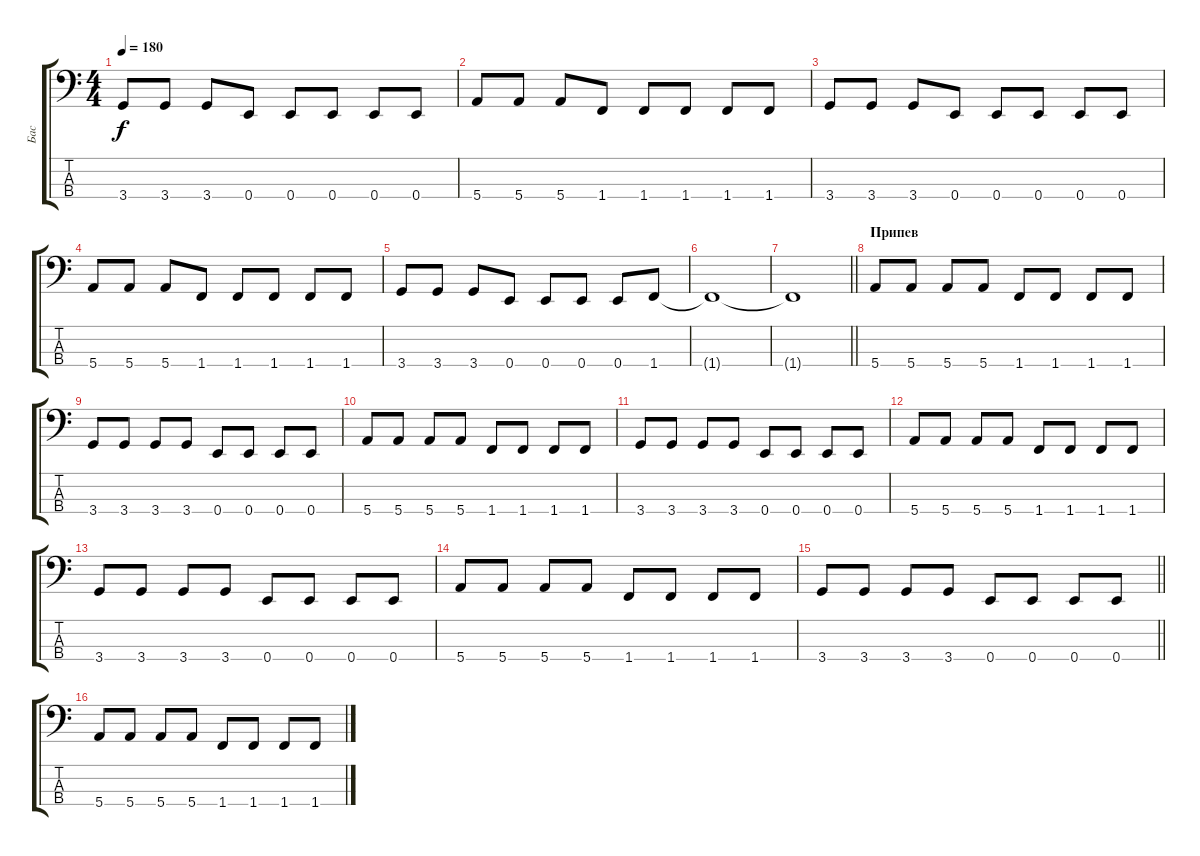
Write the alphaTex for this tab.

\track ("Бас" "Бас") {instrument electricbassfinger}
\staff {score tabs}
\tuning (G2 D2 A1 E1) {hide}
\ts (4 4)
\tempo 180
\clef f4
\ks c
3.4.8{dy f} 3.4.8 3.4.8 0.4.8 0.4.8 0.4.8 0.4.8 0.4.8 |
5.4.8 5.4.8 5.4.8 1.4.8 1.4.8 1.4.8 1.4.8 1.4.8 |
3.4.8 3.4.8 3.4.8 0.4.8 0.4.8 0.4.8 0.4.8 0.4.8 |
5.4.8 5.4.8 5.4.8 1.4.8 1.4.8 1.4.8 1.4.8 1.4.8 |
3.4.8 3.4.8 3.4.8 0.4.8 0.4.8 0.4.8 0.4.8 1.4.8 |
1.4{t}.1 |
\barLineRight lightlight
1.4{t}.1 |
\section ("" "Припев")
5.4.8 5.4.8 5.4.8 5.4.8 1.4.8 1.4.8 1.4.8 1.4.8 |
3.4.8 3.4.8 3.4.8 3.4.8 0.4.8 0.4.8 0.4.8 0.4.8 |
5.4.8 5.4.8 5.4.8 5.4.8 1.4.8 1.4.8 1.4.8 1.4.8 |
3.4.8 3.4.8 3.4.8 3.4.8 0.4.8 0.4.8 0.4.8 0.4.8 |
5.4.8 5.4.8 5.4.8 5.4.8 1.4.8 1.4.8 1.4.8 1.4.8 |
3.4.8 3.4.8 3.4.8 3.4.8 0.4.8 0.4.8 0.4.8 0.4.8 |
5.4.8 5.4.8 5.4.8 5.4.8 1.4.8 1.4.8 1.4.8 1.4.8 |
\barLineRight lightlight
3.4.8 3.4.8 3.4.8 3.4.8 0.4.8 0.4.8 0.4.8 0.4.8 |
\section ("" " ")
5.4.8 5.4.8 5.4.8 5.4.8 1.4.8 1.4.8 1.4.8 1.4.8
